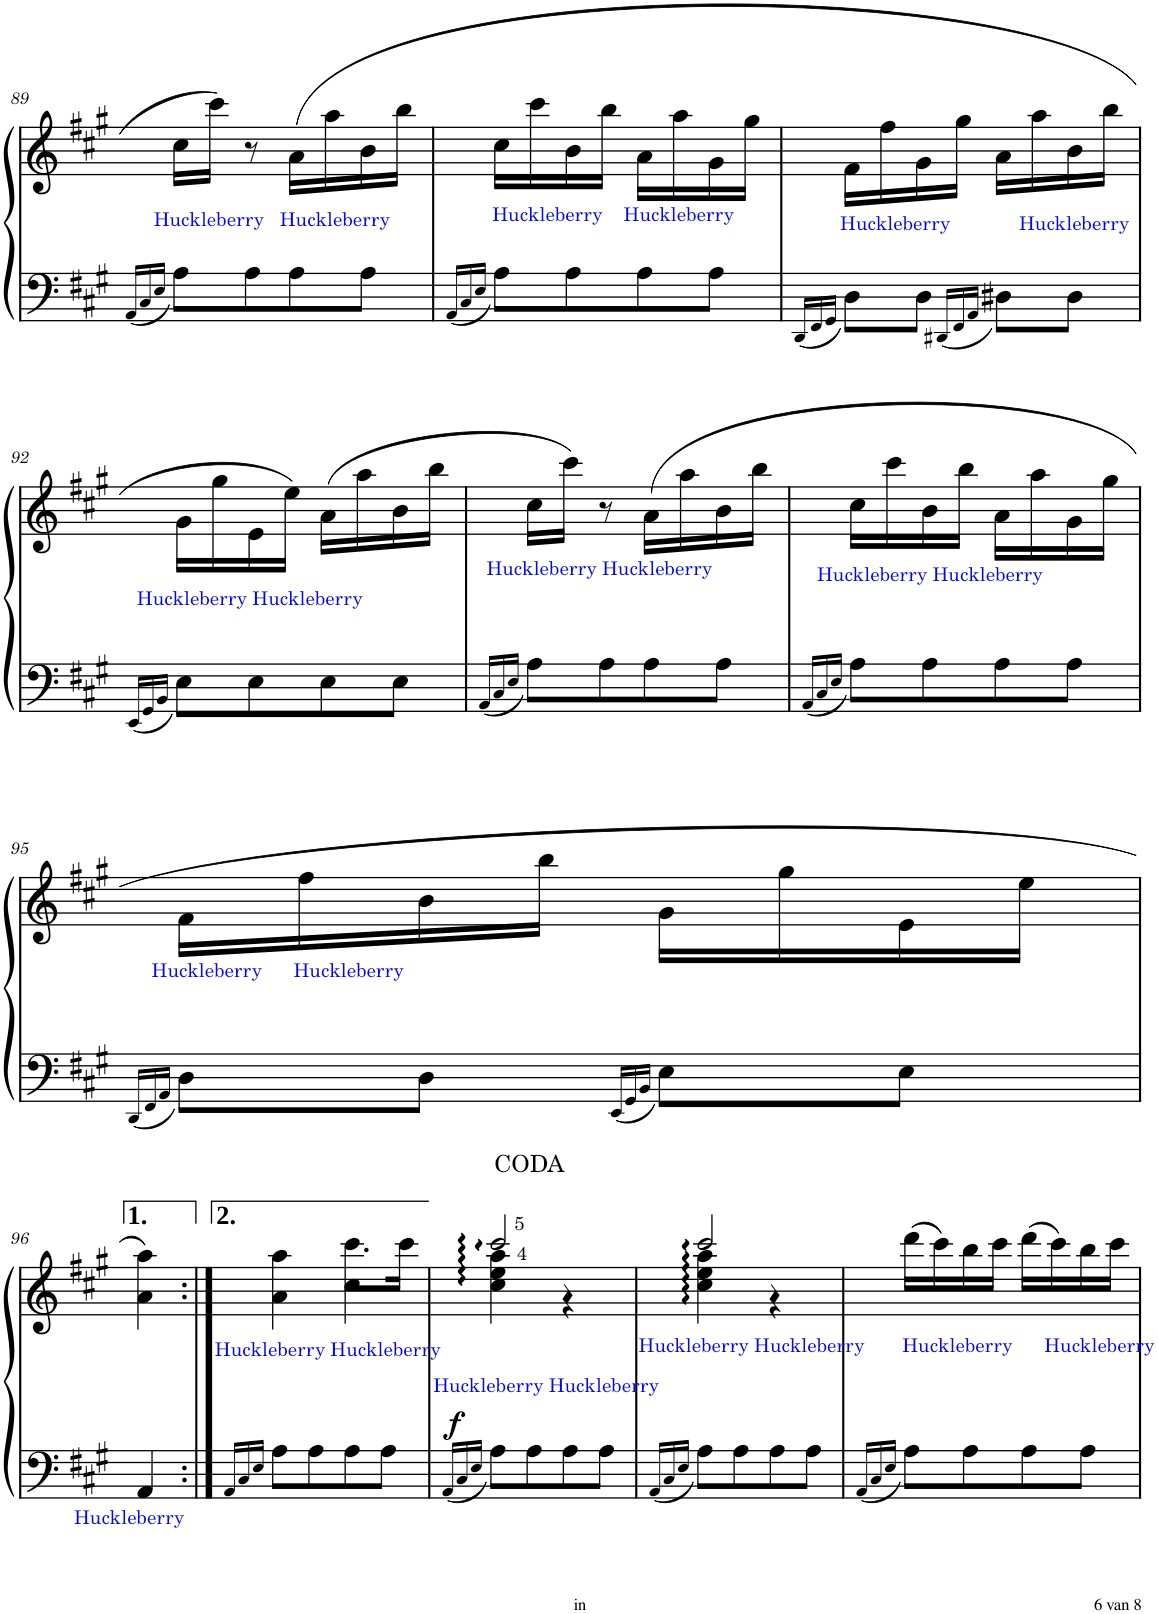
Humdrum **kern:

**kern	**kern	**dynam
*part1	*part1	*part1
*staff2	*staff1	*staff1/2
*I"Piano	*	*
*I'Pno	*	*
!!LO:PB:g=z
*clefF4	*clefG2	*
*k[f#c#g#]	*k[f#c#g#]	*
*M2/4	*M2/4	*
=89	=89	=89
16qAA/LL	.	.
16qC#/	.	.
16qE/JJ	.	.
!LO:TX:a:color=#000AE9:t=Huckleberry   Huckleberry	!	!
8A\L	16cc#\LL	.
.	16ccc#\JJ	.
8A\	8r	.
8A\	(16a\LL	.
.	16aa\	.
8A\J	16b\	.
.	16bb\JJ	.
=90	=90	=90
16qAA/LL	.	.
16qC#/	.	.
16qE/JJ	.	.
!LO:TX:a:color=#000AEA:t=Huckleberry    Huckleberry	!	!
8A\L	16cc#\LL	.
.	16ccc#\	.
8A\	16b\	.
.	16bb\JJ	.
8A\	16a\LL	.
.	16aa\	.
8A\J	16g#\	.
.	16gg#\JJ	.
=91	=91	=91
16qDD/LL	.	.
16qFF#/	.	.
16qGG#/JJ	.	.
!LO:TX:a:color=#000AEA:t=Huckleberry             Huckleberry	!	!
8D\L	16f#\LL	.
.	16ff#\	.
8D\J	16g#\	.
.	16gg#\JJ	.
16qDD#X/LL	.	.
16qFF#/	.	.
16qAA/JJ	.	.
8D#X\L	16a\LL	.
.	16aa\	.
8D#\J	16b\	.
.	16bb\JJ	.
!!LO:LB:g=z
=92	=92	=92
16qEE/LL	.	.
16qGG#/	.	.
16qBB/JJ	.	.
!LO:TX:a:color=#000AE9:t=Huckleberry Huckleberry	!	!
8E\L	16g#\LL	.
.	16gg#\	.
8E\	16e\	.
.	16ee\JJ)	.
8E\	(16a\LL	.
.	16aa\	.
8E\J	16b\	.
.	16bb\JJ	.
=93	=93	=93
16qAA/LL	.	.
16qC#/	.	.
16qE/JJ	.	.
!LO:TX:a:color=#000AE9:t=Huckleberry Huckleberry	!	!
8A\L	16cc#\LL	.
.	16ccc#\JJ)	.
8A\	8r	.
8A\	(16a\LL	.
.	16aa\	.
8A\J	16b\	.
.	16bb\JJ	.
=94	=94	=94
16qAA/LL	.	.
16qC#/	.	.
16qE/JJ	.	.
!LO:TX:a:color=#000AE9:t=Huckleberry Huckleberry	!	!
8A\L	16cc#\LL	.
.	16ccc#\	.
8A\	16b\	.
.	16bb\JJ	.
8A\	16a\LL	.
.	16aa\	.
8A\J	16g#\	.
.	16gg#\JJ	.
!!LO:LB:g=z
=95	=95	=95
16qDD/LL	.	.
16qFF#/	.	.
16qAA/JJ	.	.
!LO:TX:a:color=#000AE9:t=Huckleberry      Huckleberry	!	!
8D\L	16f#\LL	.
.	16ff#\	.
8D\J	16b\	.
.	16bb\JJ	.
16qEE/LL	.	.
16qGG#/	.	.
16qBB/JJ	.	.
8E\L	16g#\LL	.
.	16gg#\	.
8E\J	16e\	.
.	16ee\JJ	.
!!LO:LB:g=z
=96	=96	=96
!LO:TX:b:color=#000AE7:t=Huckleberry	!	!
4AA/	4a\ 4aa\)	.
=96:|!	=96:|!	=96:|!
16qAA/LL	.	.
16qC#/	.	.
16qE/JJ	.	.
*	*^	*
!LO:TX:a:color=#000AE8:t=Huckleberry Huckleberry	!	!	!
8A\L	4a\ 4aa\	4ryy	.
8A\	.	.	.
8A\	4cc#\	8.ccc#\L	.
8A\J	.	.	.
.	.	16ccc#\Jk	.
=97	=97	=97	=97
16qAA/LL	.	.	.
16qC#/	.	.	.
16qE/JJ	.	.	.
!LO:TX:a:color=#000AE7:t=Huckleberry Huckleberry	!	!	!
!	!	!	!LO:DY:b
8A\L	2ccc#/	4cc#\ 4ee\ 4aa\	f
8A\	.	.	.
8A\	.	4r	.
8A\J	.	.	.
=98	=98	=98	=98
16qAA/LL	.	.	.
16qC#/	.	.	.
16qE/JJ	.	.	.
!LO:TX:a:color=#000AE7:t=Huckleberry Huckleberry	!	!	!
8A\L	2ccc#/	4cc#\ 4ee\ 4aa\	.
8A\	.	.	.
8A\	.	4r	.
8A\J	.	.	.
*	*v	*v	*
=99	=99	=99
16qAA/LL	.	.
16qC#/	.	.
16qE/JJ	.	.
!LO:TX:a:color=#000AE7:t=Huckleberry      Huckleberry	!	!
8A\L	(16ddd\LL	.
.	16ccc#\)	.
8A\	16bb\	.
.	16ccc#\JJ	.
8A\	(16ddd\LL	.
.	16ccc#\)	.
8A\J	16bb\	.
.	16ccc#\JJ	.
=	=	=
*-	*-	*-
